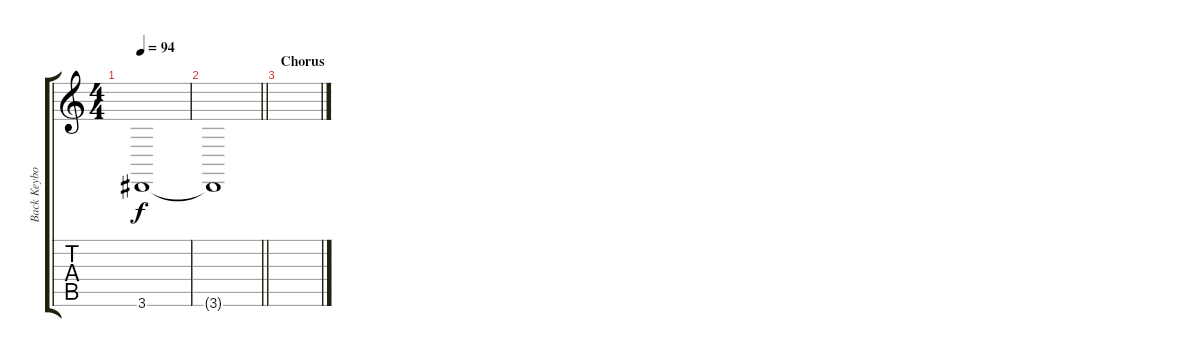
\track ("Back Keyboard" "Back Keybo") {instrument stringensemble2}
\staff {score tabs}
\tuning (C4 G3 Eb3 Bb2 F2 C2) {hide}
\ts (4 4)
\tempo 94
\clef g2
\ks c
3.6.1{dy f} |
\barLineRight lightlight
3.6{t}.1 |
\section ("" "Chorus")
